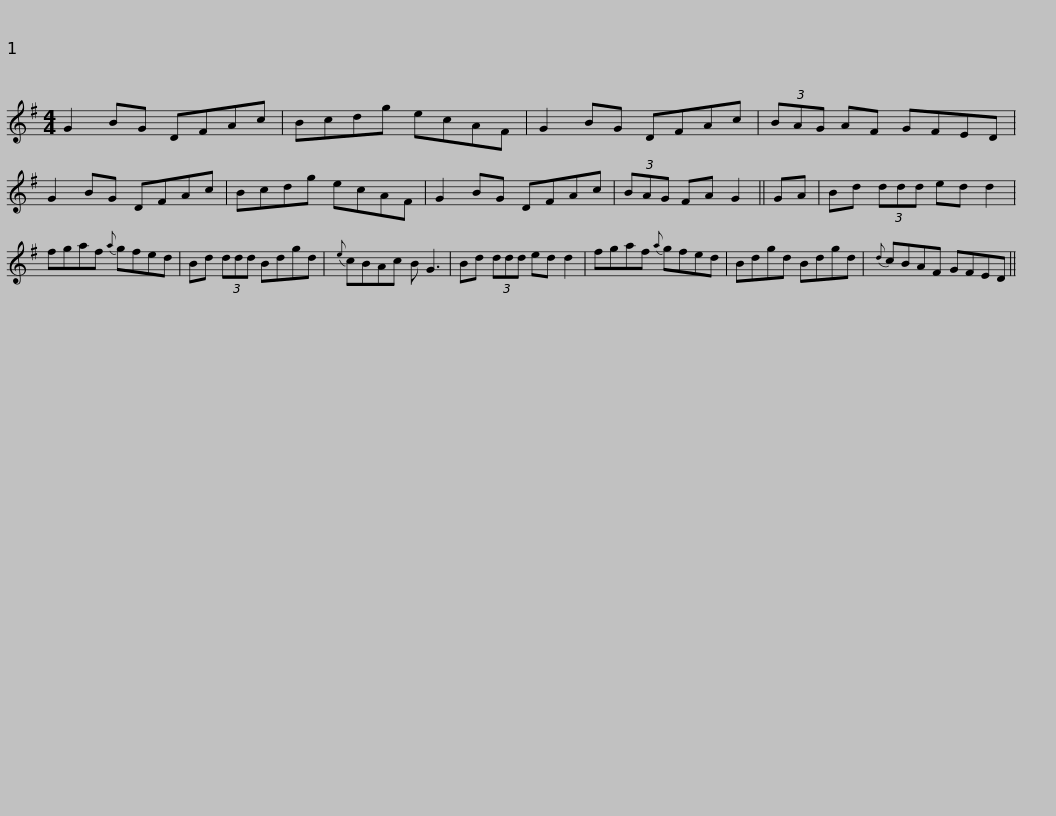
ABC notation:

X:1
L:1/8
M:4/4
I:linebreak $
K:G
V:1 treble
V:1
 G2 BG DFAc | Bcdg ecAF | G2 BG DFAc | (3BAG AF GFED | G2 BG DFAc | %5
 Bcdg ecAF |$ G2 BG DFAc | (3BAG FA G2 || GA | Bd (3ddd ed d2 | %10
 fgaf{a} gfed | Bd (3ddd Bdgd |${e} cBAc B G3 | Bd (3ddd ed d2 | fgaf{a} gfed | %15
 Bdgd Bdgd |{d} cBAF GFED || %17
